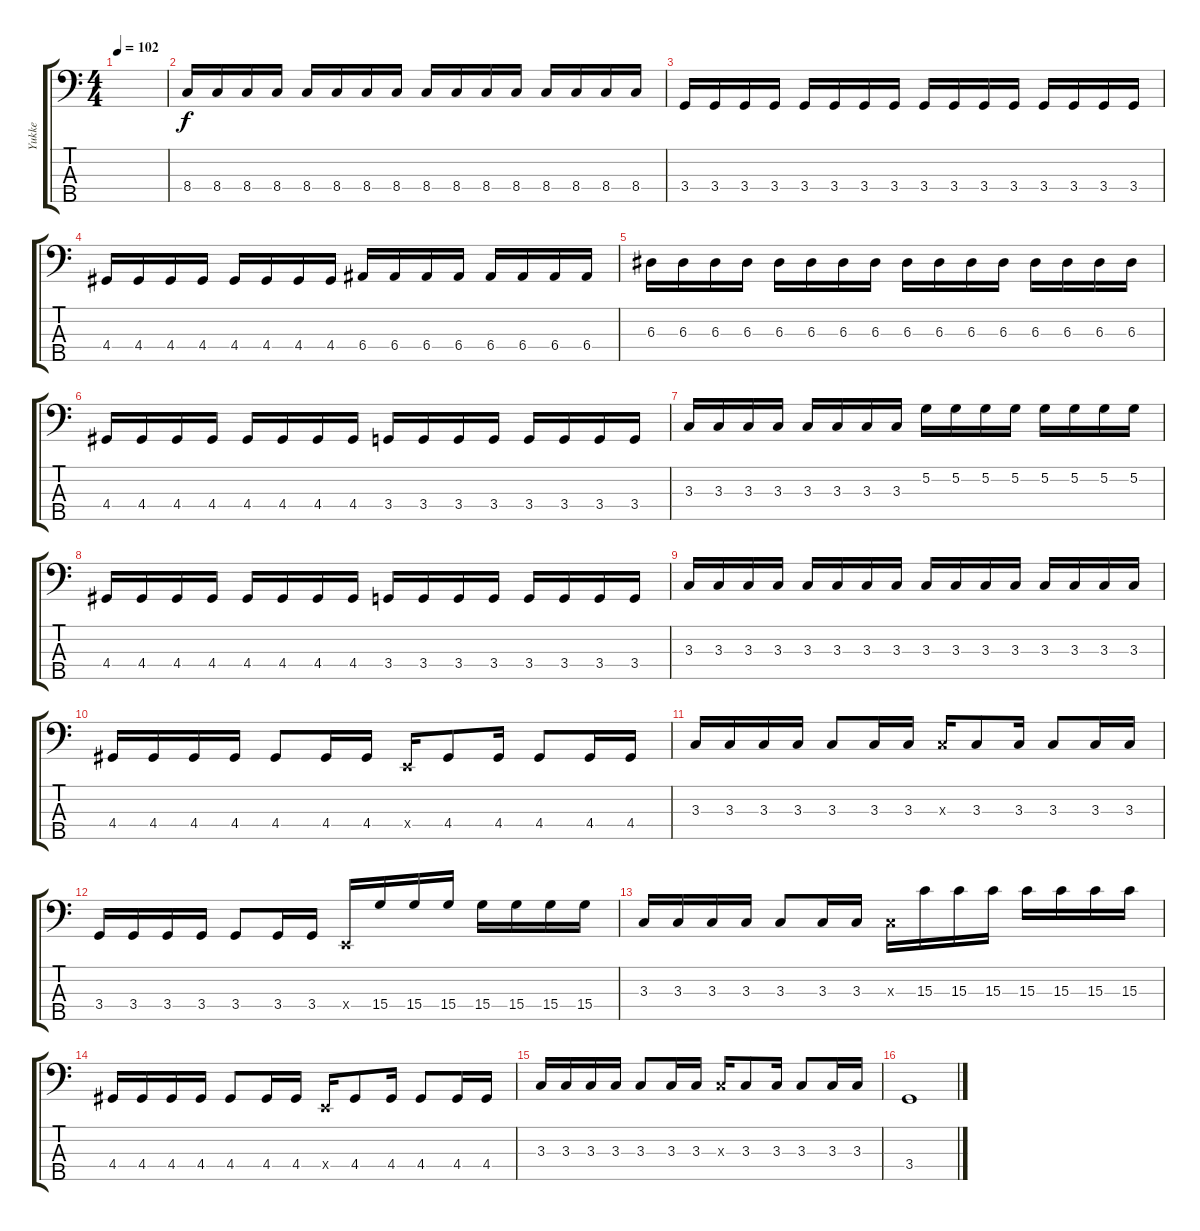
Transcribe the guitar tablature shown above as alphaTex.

\track ("Yukke" "Yukke") {instrument electricbassfinger}
\staff {score tabs}
\tuning (G2 D2 A1 E1 B0) {hide}
\ts (4 4)
\tempo 102
\clef f4
\ks c
|
8.4.16 8.4.16 8.4.16 8.4.16 8.4.16 8.4.16 8.4.16 8.4.16 8.4.16 8.4.16 8.4.16 8.4.16 8.4.16 8.4.16 8.4.16 8.4.16 |
3.4.16 3.4.16 3.4.16 3.4.16 3.4.16 3.4.16 3.4.16 3.4.16 3.4.16 3.4.16 3.4.16 3.4.16 3.4.16 3.4.16 3.4.16 3.4.16 |
4.4.16 4.4.16 4.4.16 4.4.16 4.4.16 4.4.16 4.4.16 4.4.16 6.4.16 6.4.16 6.4.16 6.4.16 6.4.16 6.4.16 6.4.16 6.4.16 |
6.3.16 6.3.16 6.3.16 6.3.16 6.3.16 6.3.16 6.3.16 6.3.16 6.3.16 6.3.16 6.3.16 6.3.16 6.3.16 6.3.16 6.3.16 6.3.16 |
4.4.16 4.4.16 4.4.16 4.4.16 4.4.16 4.4.16 4.4.16 4.4.16 3.4.16 3.4.16 3.4.16 3.4.16 3.4.16 3.4.16 3.4.16 3.4.16 |
3.3.16 3.3.16 3.3.16 3.3.16 3.3.16 3.3.16 3.3.16 3.3.16 5.2.16 5.2.16 5.2.16 5.2.16 5.2.16 5.2.16 5.2.16 5.2.16 |
4.4.16 4.4.16 4.4.16 4.4.16 4.4.16 4.4.16 4.4.16 4.4.16 3.4.16 3.4.16 3.4.16 3.4.16 3.4.16 3.4.16 3.4.16 3.4.16 |
3.3.16 3.3.16 3.3.16 3.3.16 3.3.16 3.3.16 3.3.16 3.3.16 3.3.16 3.3.16 3.3.16 3.3.16 3.3.16 3.3.16 3.3.16 3.3.16 |
4.4.16 4.4.16 4.4.16 4.4.16 4.4.8 4.4.16 4.4.16 0.4{x}.16 4.4.8 4.4.16 4.4.8 4.4.16 4.4.16 |
3.3.16 3.3.16 3.3.16 3.3.16 3.3.8 3.3.16 3.3.16 3.3{x}.16 3.3.8 3.3.16 3.3.8 3.3.16 3.3.16 |
3.4.16 3.4.16 3.4.16 3.4.16 3.4.8 3.4.16 3.4.16 0.4{x}.16 15.4.16 15.4.16 15.4.16 15.4.16 15.4.16 15.4.16 15.4.16 |
3.3.16 3.3.16 3.3.16 3.3.16 3.3.8 3.3.16 3.3.16 3.3{x}.16 15.3.16 15.3.16 15.3.16 15.3.16 15.3.16 15.3.16 15.3.16 |
4.4.16 4.4.16 4.4.16 4.4.16 4.4.8 4.4.16 4.4.16 0.4{x}.16 4.4.8 4.4.16 4.4.8 4.4.16 4.4.16 |
3.3.16 3.3.16 3.3.16 3.3.16 3.3.8 3.3.16 3.3.16 3.3{x}.16 3.3.8 3.3.16 3.3.8 3.3.16 3.3.16 |
3.4.1
